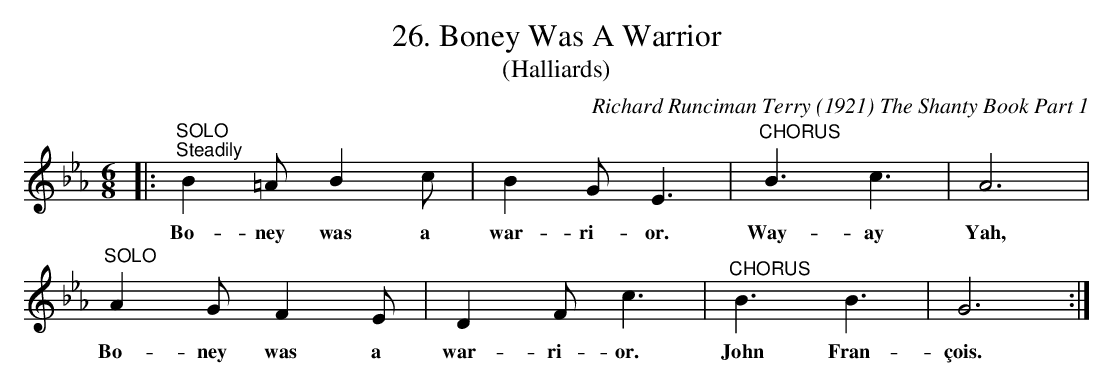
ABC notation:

X:1
T:26. Boney Was A Warrior
T:(Halliards)
C:Richard Runciman Terry (1921) The Shanty Book Part 1
L:1/8
M:6/8
K:Gphr
|:"^SOLO""^Steadily" B2 =A B2 c | B2 G E3 |"^CHORUS" B3 c3 | A6 |$"^SOLO" A2 G F2 E | D2 F c3 |
w: Bo- ney was a|war- ri- or.|Way- ay|Yah,|Bo- ney was a|war- ri- or.|
w: ||||||
"^CHORUS" B3 B3 | G6 :|
w: John Fran-|çois.*|
